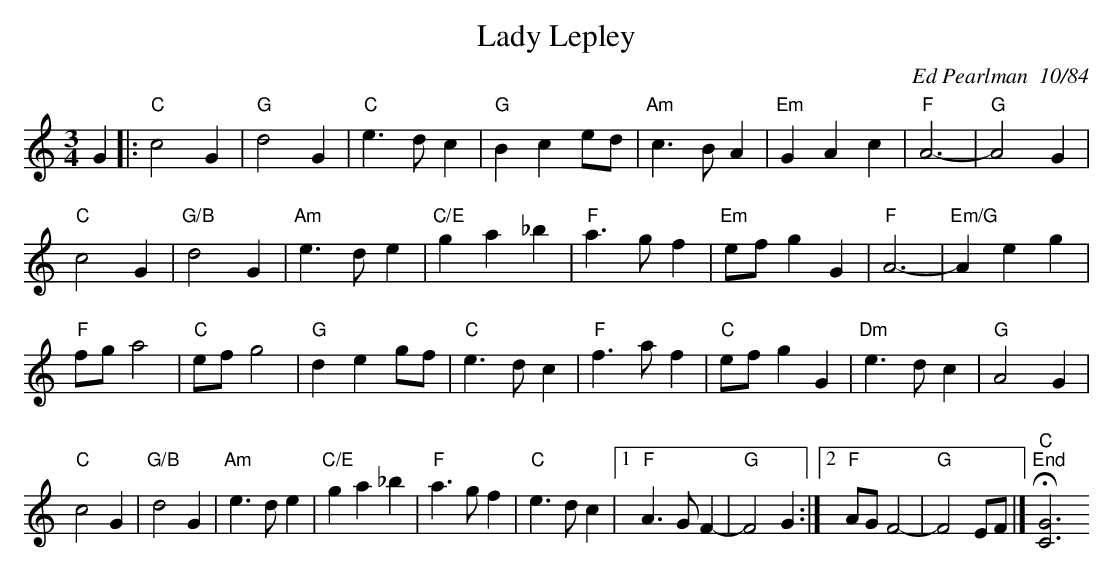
X:1	# in RJ collection
T: Lady Lepley
C: Ed Pearlman  10/84
M: 3/4
L: 1/4
K: C
G |: "C"c2G | "G"d2G | "C"e>dc | "G"Bce/d/ | "Am"c>BA | "Em"GAc | "F"A3- | "G"A2 G |
"C"c2G | "G/B"d2G | "Am"e>de | "C/E"ga_b | "F"a>gf | "Em"e/f/gG | "F"A3- | "Em/G"Aeg |
"F"f/g/a2 | "C"e/f/g2 | "G"deg/f/ | "C"e>dc | "F"f>af | "C"e/f/gG | "Dm"e>dc | "G"A2G |
"C"c2G | "G/B"d2G | "Am"e>de | "C/E"ga_b | "F"a>gf | "C"e>dc |1 "F"A>GF- | "G"F2 G :|2 "F"A/G/F2- | "G"F2 E/F/ |] "C""^End"H[C3G3 |]
